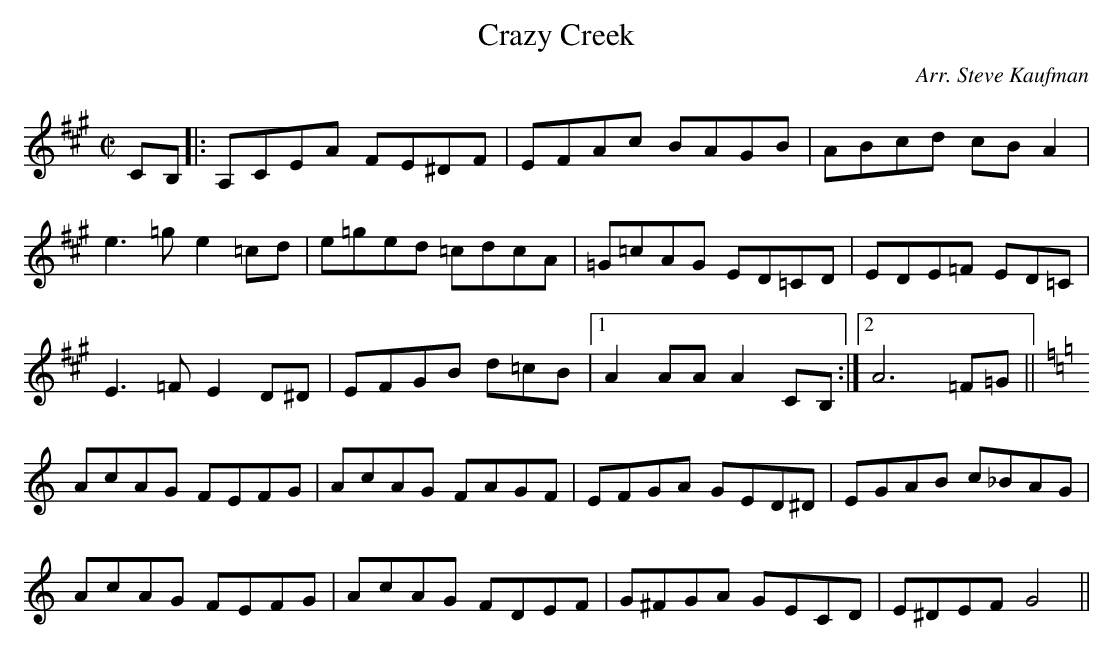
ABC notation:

X:1
T: Crazy Creek
M: C|
L: 1/8
C: Arr. Steve Kaufman
K: A
CB, |: A,CEA FE^DF | EFAc BAGB | ABcd cBA2 |
e3=ge2=cd | e=ged =cdcA | =G=cAG ED=CD | EDE=F ED=C |
E3=FE2D^D | EFGB d=cB |1 A2AAA2CB, :|2 A6=F=G || [K:Am]
AcAG FEFG | AcAG FAGF | EFGA GED^D | EGAB c_BAG |
AcAG FEFG | AcAG FDEF | G^FGA GECD | E^DEFG4 ||
